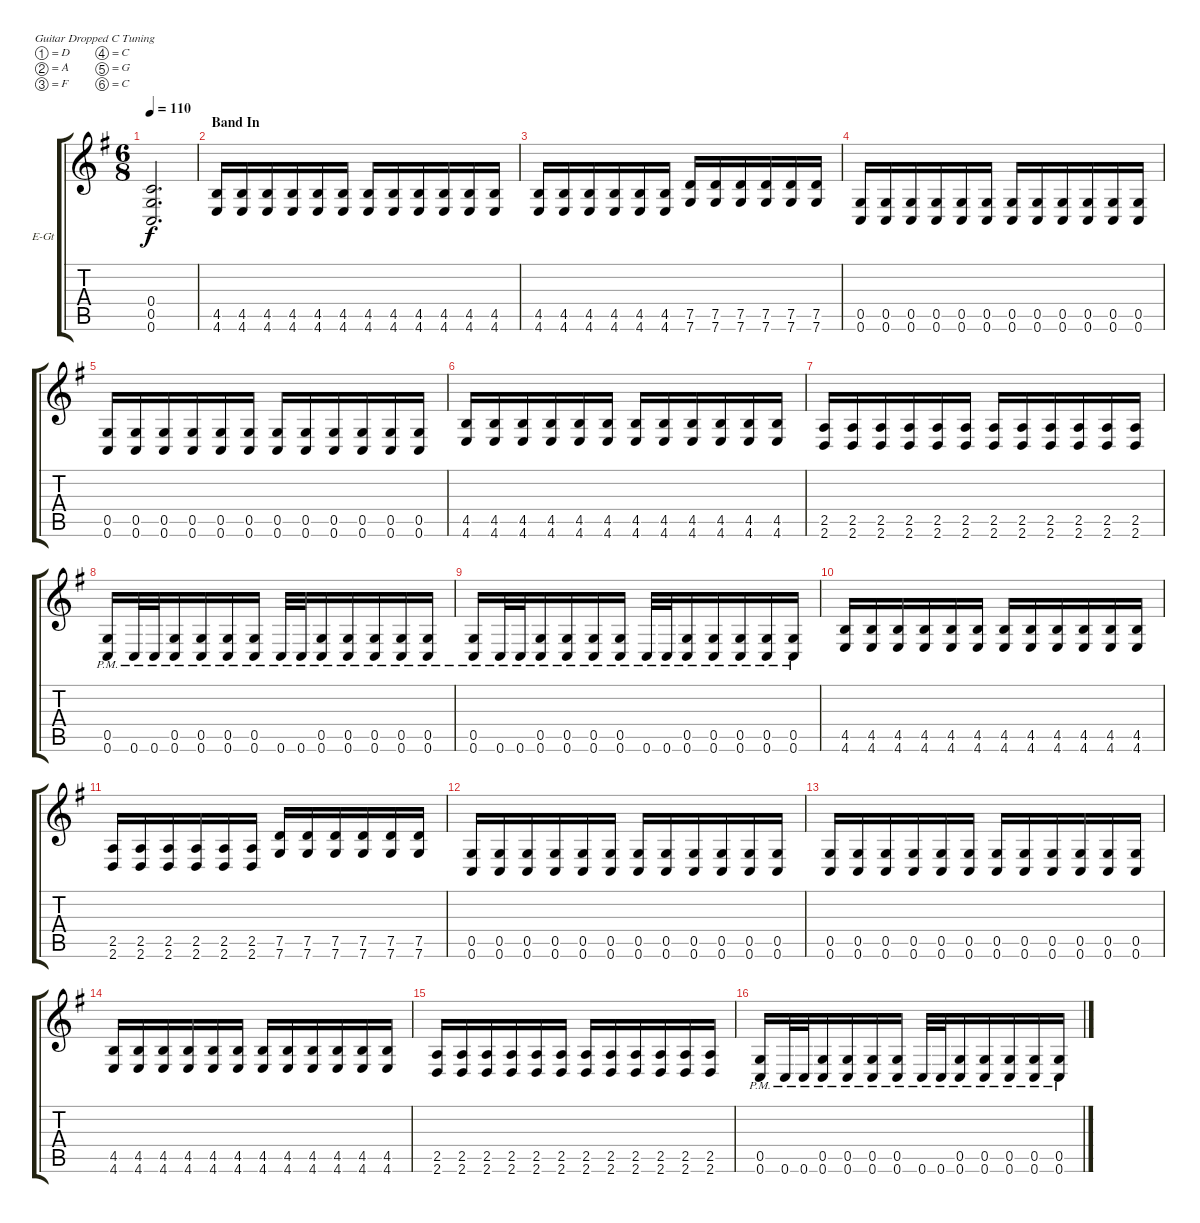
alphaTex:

\bracketExtendMode groupsimilarinstruments
\firstSystemTrackNameOrientation horizontal
\otherSystemsTrackNameOrientation horizontal
\track ("Electric Guitar 1" "E-Gt") {instrument distortionguitar}
\staff {score tabs}
\tuning (D4 A3 F3 C3 G2 C2)
\ts (6 8)
\tempo 110
\clef g2
\ks eminor
(0.4{t} 0.5{t} 0.6{t}).2{d dy f} |
\section ("" "Band In")
(4.6 4.5).16 (4.5 4.6).16 (4.5 4.6).16 (4.5 4.6).16 (4.5 4.6).16 (4.5 4.6).16 (4.6 4.5).16 (4.5 4.6).16 (4.5 4.6).16 (4.5 4.6).16 (4.5 4.6).16 (4.5 4.6).16 |
(4.5 4.6).16 (4.5 4.6).16 (4.5 4.6).16 (4.5 4.6).16 (4.5 4.6).16 (4.5 4.6).16 (7.5 7.6).16 (7.5 7.6).16 (7.5 7.6).16 (7.5 7.6).16 (7.5 7.6).16 (7.5 7.6).16 |
(0.6 0.5).16 (0.6 0.5).16 (0.6 0.5).16 (0.6 0.5).16 (0.6 0.5).16 (0.6 0.5).16 (0.6 0.5).16 (0.6 0.5).16 (0.6 0.5).16 (0.6 0.5).16 (0.6 0.5).16 (0.6 0.5).16 |
(0.6 0.5).16 (0.6 0.5).16 (0.6 0.5).16 (0.6 0.5).16 (0.6 0.5).16 (0.6 0.5).16 (0.6 0.5).16 (0.6 0.5).16 (0.6 0.5).16 (0.6 0.5).16 (0.6 0.5).16 (0.6 0.5).16 |
(4.6 4.5).16 (4.5 4.6).16 (4.5 4.6).16 (4.5 4.6).16 (4.5 4.6).16 (4.5 4.6).16 (4.6 4.5).16 (4.5 4.6).16 (4.5 4.6).16 (4.5 4.6).16 (4.5 4.6).16 (4.5 4.6).16 |
(2.5 2.6).16 (2.5 2.6).16 (2.5 2.6).16 (2.5 2.6).16 (2.5 2.6).16 (2.5 2.6).16 (2.5 2.6).16 (2.5 2.6).16 (2.5 2.6).16 (2.5 2.6).16 (2.5 2.6).16 (2.5 2.6).16 |
(0.6{pm} 0.5{pm}).16 0.6{pm}.32 0.6{pm}.32 (0.6{pm} 0.5{pm}).16 (0.6{pm} 0.5{pm}).16 (0.6{pm} 0.5{pm}).16 (0.6{pm} 0.5{pm}).16 0.6{pm}.32 0.6{pm}.32 (0.6{pm} 0.5{pm}).16 (0.6{pm} 0.5{pm}).16 (0.6{pm} 0.5{pm}).16 (0.6{pm} 0.5{pm}).16 (0.6{pm} 0.5{pm}).16 |
(0.6{pm} 0.5{pm}).16 0.6{pm}.32 0.6{pm}.32 (0.6{pm} 0.5{pm}).16 (0.6{pm} 0.5{pm}).16 (0.6{pm} 0.5{pm}).16 (0.6{pm} 0.5{pm}).16 0.6{pm}.32 0.6{pm}.32 (0.6{pm} 0.5{pm}).16 (0.6{pm} 0.5{pm}).16 (0.6{pm} 0.5{pm}).16 (0.6{pm} 0.5{pm}).16 (0.6{pm} 0.5{pm}).16 |
(4.6 4.5).16 (4.5 4.6).16 (4.5 4.6).16 (4.5 4.6).16 (4.5 4.6).16 (4.5 4.6).16 (4.6 4.5).16 (4.5 4.6).16 (4.5 4.6).16 (4.5 4.6).16 (4.5 4.6).16 (4.5 4.6).16 |
(2.5 2.6).16 (2.5 2.6).16 (2.5 2.6).16 (2.5 2.6).16 (2.5 2.6).16 (2.5 2.6).16 (7.5 7.6).16 (7.5 7.6).16 (7.5 7.6).16 (7.5 7.6).16 (7.5 7.6).16 (7.5 7.6).16 |
(0.6 0.5).16 (0.6 0.5).16 (0.6 0.5).16 (0.6 0.5).16 (0.6 0.5).16 (0.6 0.5).16 (0.6 0.5).16 (0.6 0.5).16 (0.6 0.5).16 (0.6 0.5).16 (0.6 0.5).16 (0.6 0.5).16 |
(0.6 0.5).16 (0.6 0.5).16 (0.6 0.5).16 (0.6 0.5).16 (0.6 0.5).16 (0.6 0.5).16 (0.6 0.5).16 (0.6 0.5).16 (0.6 0.5).16 (0.6 0.5).16 (0.6 0.5).16 (0.6 0.5).16 |
(4.6 4.5).16 (4.5 4.6).16 (4.5 4.6).16 (4.5 4.6).16 (4.5 4.6).16 (4.5 4.6).16 (4.6 4.5).16 (4.5 4.6).16 (4.5 4.6).16 (4.5 4.6).16 (4.5 4.6).16 (4.5 4.6).16 |
(2.5 2.6).16 (2.5 2.6).16 (2.5 2.6).16 (2.5 2.6).16 (2.5 2.6).16 (2.5 2.6).16 (2.5 2.6).16 (2.5 2.6).16 (2.5 2.6).16 (2.5 2.6).16 (2.5 2.6).16 (2.5 2.6).16 |
(0.6{pm} 0.5{pm}).16 0.6{pm}.32 0.6{pm}.32 (0.6{pm} 0.5{pm}).16 (0.6{pm} 0.5{pm}).16 (0.6{pm} 0.5{pm}).16 (0.6{pm} 0.5{pm}).16 0.6{pm}.32 0.6{pm}.32 (0.6{pm} 0.5{pm}).16 (0.6{pm} 0.5{pm}).16 (0.6{pm} 0.5{pm}).16 (0.6{pm} 0.5{pm}).16 (0.6{pm} 0.5{pm}).16
